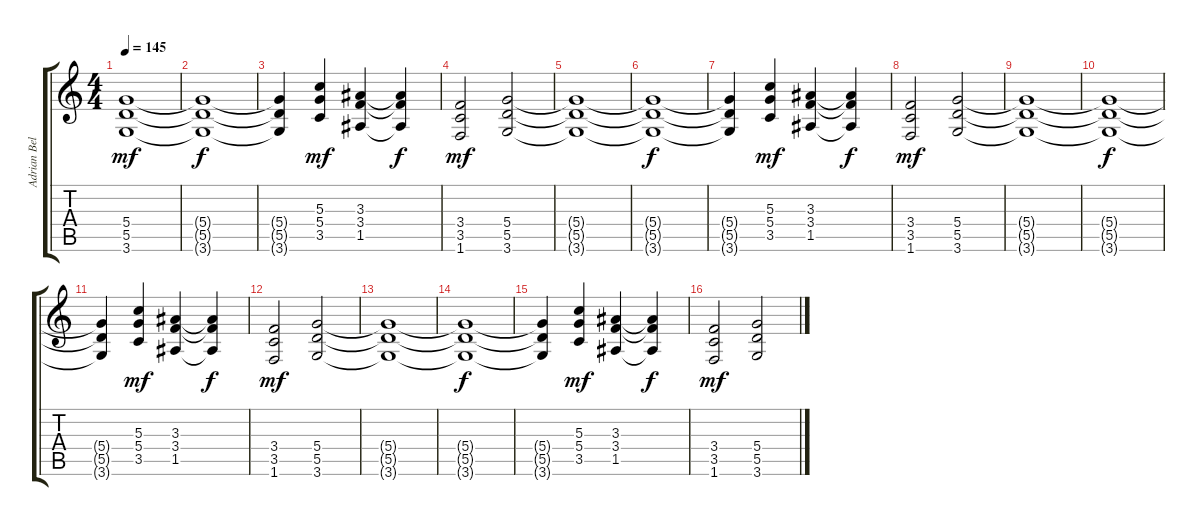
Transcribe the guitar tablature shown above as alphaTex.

\track ("Adrian Belew" "Adrian Bel") {instrument distortionguitar}
\staff {score tabs}
\tuning (E4 B3 G3 D3 A2 E2) {hide}
\ts (4 4)
\tempo 145
\clef g2
\ks c
(5.4{t} 5.5{t} 3.6{t}).1{dy mf} |
(5.4{t} 5.5{t} 3.6{t}).1{dy f} |
(5.4{t} 5.5{t} 3.6{t}).4 (5.3 5.4 3.5).4{dy mf} (3.3 3.4 1.5).4 (3.3{t} 3.4{t} 1.5{t}).4{dy f} |
(3.4 3.5 1.6).2{dy mf} (5.4 5.5 3.6).2 |
(5.4{t} 5.5{t} 3.6{t}).1 |
(5.4{t} 5.5{t} 3.6{t}).1{dy f} |
(5.4{t} 5.5{t} 3.6{t}).4 (5.3 5.4 3.5).4{dy mf} (3.3 3.4 1.5).4 (3.3{t} 3.4{t} 1.5{t}).4{dy f} |
(3.4 3.5 1.6).2{dy mf} (5.4 5.5 3.6).2 |
(5.4{t} 5.5{t} 3.6{t}).1 |
(5.4{t} 5.5{t} 3.6{t}).1{dy f} |
(5.4{t} 5.5{t} 3.6{t}).4 (5.3 5.4 3.5).4{dy mf} (3.3 3.4 1.5).4 (3.3{t} 3.4{t} 1.5{t}).4{dy f} |
(3.4 3.5 1.6).2{dy mf} (5.4 5.5 3.6).2 |
(5.4{t} 5.5{t} 3.6{t}).1 |
(5.4{t} 5.5{t} 3.6{t}).1{dy f} |
(5.4{t} 5.5{t} 3.6{t}).4 (5.3 5.4 3.5).4{dy mf} (3.3 3.4 1.5).4 (3.3{t} 3.4{t} 1.5{t}).4{dy f} |
(3.4 3.5 1.6).2{dy mf} (5.4 5.5 3.6).2
